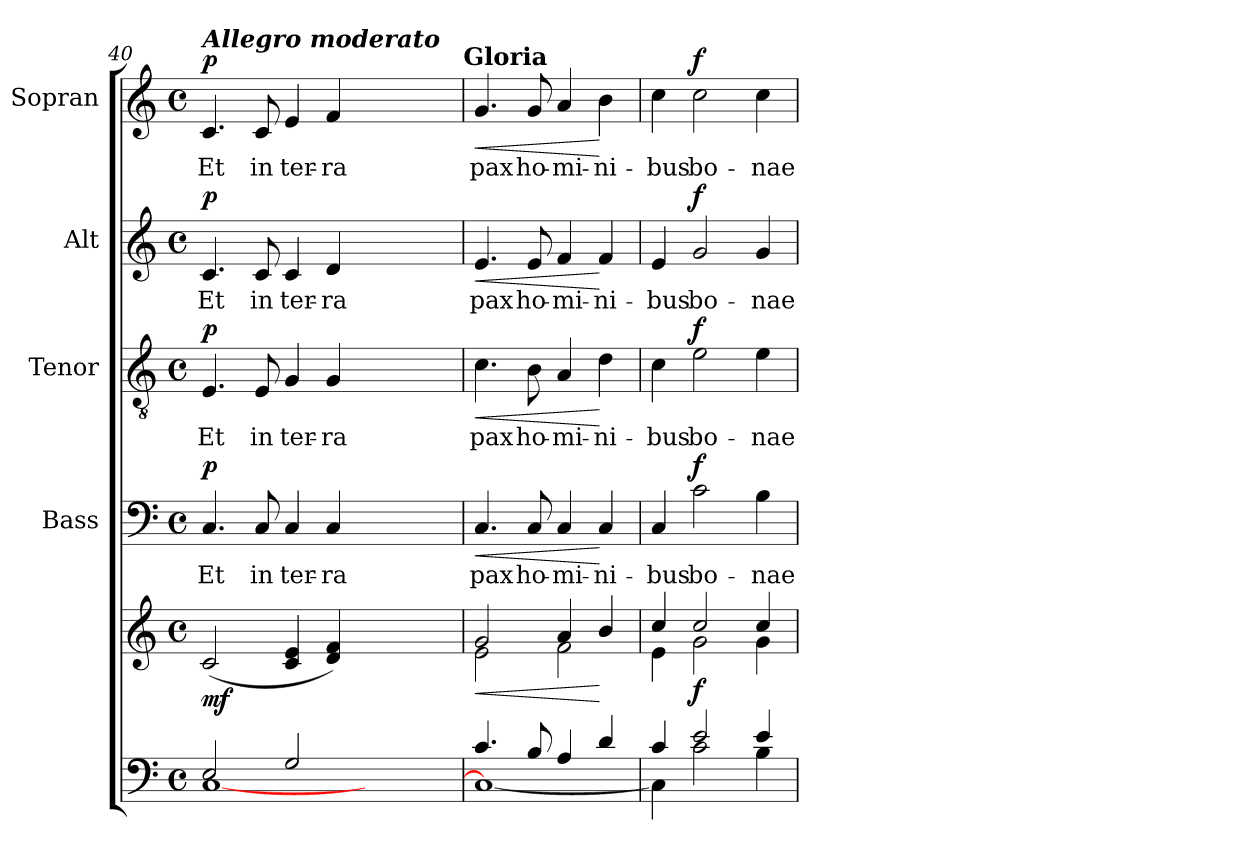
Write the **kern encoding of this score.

**kern	**kern	**dynam	**kern	**text	**dynam	**kern	**text	**dynam	**kern	**text	**dynam	**kern	**text	**dynam
*part5	*part5	*part5	*part4	*part4	*part4	*part3	*part3	*part3	*part2	*part2	*part2	*part1	*part1	*part1
*staff6	*staff5	*staff5/6	*staff4	*staff4	*staff4	*staff3	*staff3	*staff3	*staff2	*staff2	*staff2	*staff1	*staff1	*staff1
*	*	*	*I"Bass	*	*	*I"Tenor	*	*	*I"Alt	*	*	*I"Sopran	*	*
*	*	*	*I'B.	*	*	*I'T.	*	*	*I'A.	*	*	*I'S.	*	*
!!LO:LB:g=z
*clefF4	*clefG2	*	*clefF4	*	*	*clefGv2	*	*	*clefG2	*	*	*clefG2	*	*
*k[]	*k[]	*	*k[]	*	*	*k[]	*	*	*k[]	*	*	*k[]	*	*
*C:	*C:	*	*C:	*	*	*C:	*	*	*C:	*	*	*C:	*	*
*M4/4	*M4/4	*	*M4/4	*	*	*M4/4	*	*	*M4/4	*	*	*M4/4	*	*
*met(c)	*met(c)	*	*met(c)	*	*	*met(c)	*	*	*met(c)	*	*	*met(c)	*	*
=40	=40	=40	=40	=40	=40	=40	=40	=40	=40	=40	=40	=40	=40	=40
*^	*	*	*	*	*	*	*	*	*	*	*	*	*	*
!	!	!	!	!	!	!	!	!	!	!	!	!	!LO:TX:a:Bi:t=Allegro moderato	!	!
!	!	!	!LO:DY:b	!	!LO:LY:b	!LO:DY:a	!	!LO:LY:b	!LO:DY:a	!	!LO:LY:b	!LO:DY:a	!	!LO:LY:b	!LO:DY:a
2E/	[<1C	(2c/	mf	4.C/	Et	p	4.E/	Et	p	4.c/	Et	p	4.c/	Et	p
!	!	!	!	!	!LO:LY:b	!	!	!LO:LY:b	!	!	!LO:LY:b	!	!	!LO:LY:b	!
.	.	.	.	8C/	in	.	8E/	in	.	8c/	in	.	8c/	in	.
!	!	!	!	!	!LO:LY:b	!	!	!LO:LY:b	!	!	!LO:LY:b	!	!	!LO:LY:b	!
2G/	.	4c/ 4e/	.	4C/	ter-	.	4G/	ter-	.	4c/	ter-	.	4e/	ter-	.
!	!	!	!	!	!LO:LY:b	!	!	!LO:LY:b	!	!	!LO:LY:b	!	!	!LO:LY:b	!
.	.	4d/ 4f/)	.	4C/	-ra	.	4G/	-ra	.	4d/	-ra	.	4f/	-ra	.
1ryy	1ryy	1ryy	.	1ryy	.	.	1ryy	.	.	1ryy	.	.	1ryy	.	.
!	!	!	!	!	!	!	!	!	!	!	!	!	!LO:TX:a:B:t=Gloria	!	!
=41	=41	=41	=41	=41	=41	=41	=41	=41	=41	=41	=41	=41	=41	=41	=41
!	!	!	!LO:HP:b	!	!LO:LY:b	!LO:HP:b	!	!LO:LY:b	!LO:HP:b	!	!LO:LY:b	!LO:HP:b	!	!LO:LY:b	!LO:HP:b
*	*	*^	*	*	*	*	*	*	*	*	*	*	*	*	*
4.c/	1C_	2g/	2e\	<	4.C/	pax	<	4.c\	pax	<	4.e/	pax	<	4.g/	pax	<
!	!	!	!	!	!	!LO:LY:b	!	!	!LO:LY:b	!	!	!LO:LY:b	!	!	!LO:LY:b	!
8B/	.	.	.	.	8C/	ho-	.	8B\	ho-	.	8e/	ho-	.	8g/	ho-	.
!	!	!	!	!	!	!LO:LY:b	!	!	!LO:LY:b	!	!	!LO:LY:b	!	!	!LO:LY:b	!
4A/	.	4a/	2f\	.	4C/	-mi-	.	4A/	-mi-	.	4f/	-mi-	.	4a/	-mi-	.
!	!	!	!	!	!	!LO:LY:b	!	!	!LO:LY:b	!	!	!LO:LY:b	!	!	!LO:LY:b	!
4d/	.	4b/	.	[	4C/	-ni-	[	4d\	-ni-	[	4f/	-ni-	[	4b\	-ni-	[
=42	=42	=42	=42	=42	=42	=42	=42	=42	=42	=42	=42	=42	=42	=42	=42	=42
!	!	!	!	!	!	!LO:LY:b	!	!	!LO:LY:b	!	!	!LO:LY:b	!	!	!LO:LY:b	!
4c/	4C\]	4cc/	4e\	.	4C/	-bus	.	4c\	-bus	.	4e/	-bus	.	4cc\	-bus	.
!	!	!	!	!LO:DY:b	!	!LO:LY:b	!LO:DY:a	!	!LO:LY:b	!LO:DY:a	!	!LO:LY:b	!LO:DY:a	!	!LO:LY:b	!LO:DY:a
2e/	2c\	2cc/	2g\	f	2c\	bo-	f	2e\	bo-	f	2g/	bo-	f	2cc\	bo-	f
!	!	!	!	!	!	!LO:LY:b	!	!	!LO:LY:b	!	!	!LO:LY:b	!	!	!LO:LY:b	!
4e/	4B\	4cc/	4g\	.	4B\	-nae	.	4e\	-nae	.	4g/	-nae	.	4cc\	-nae	.
*v	*v	*	*	*	*	*	*	*	*	*	*	*	*	*	*	*
*	*v	*v	*	*	*	*	*	*	*	*	*	*	*	*	*
=	=	=	=	=	=	=	=	=	=	=	=	=	=	=
*-	*-	*-	*-	*-	*-	*-	*-	*-	*-	*-	*-	*-	*-	*-
